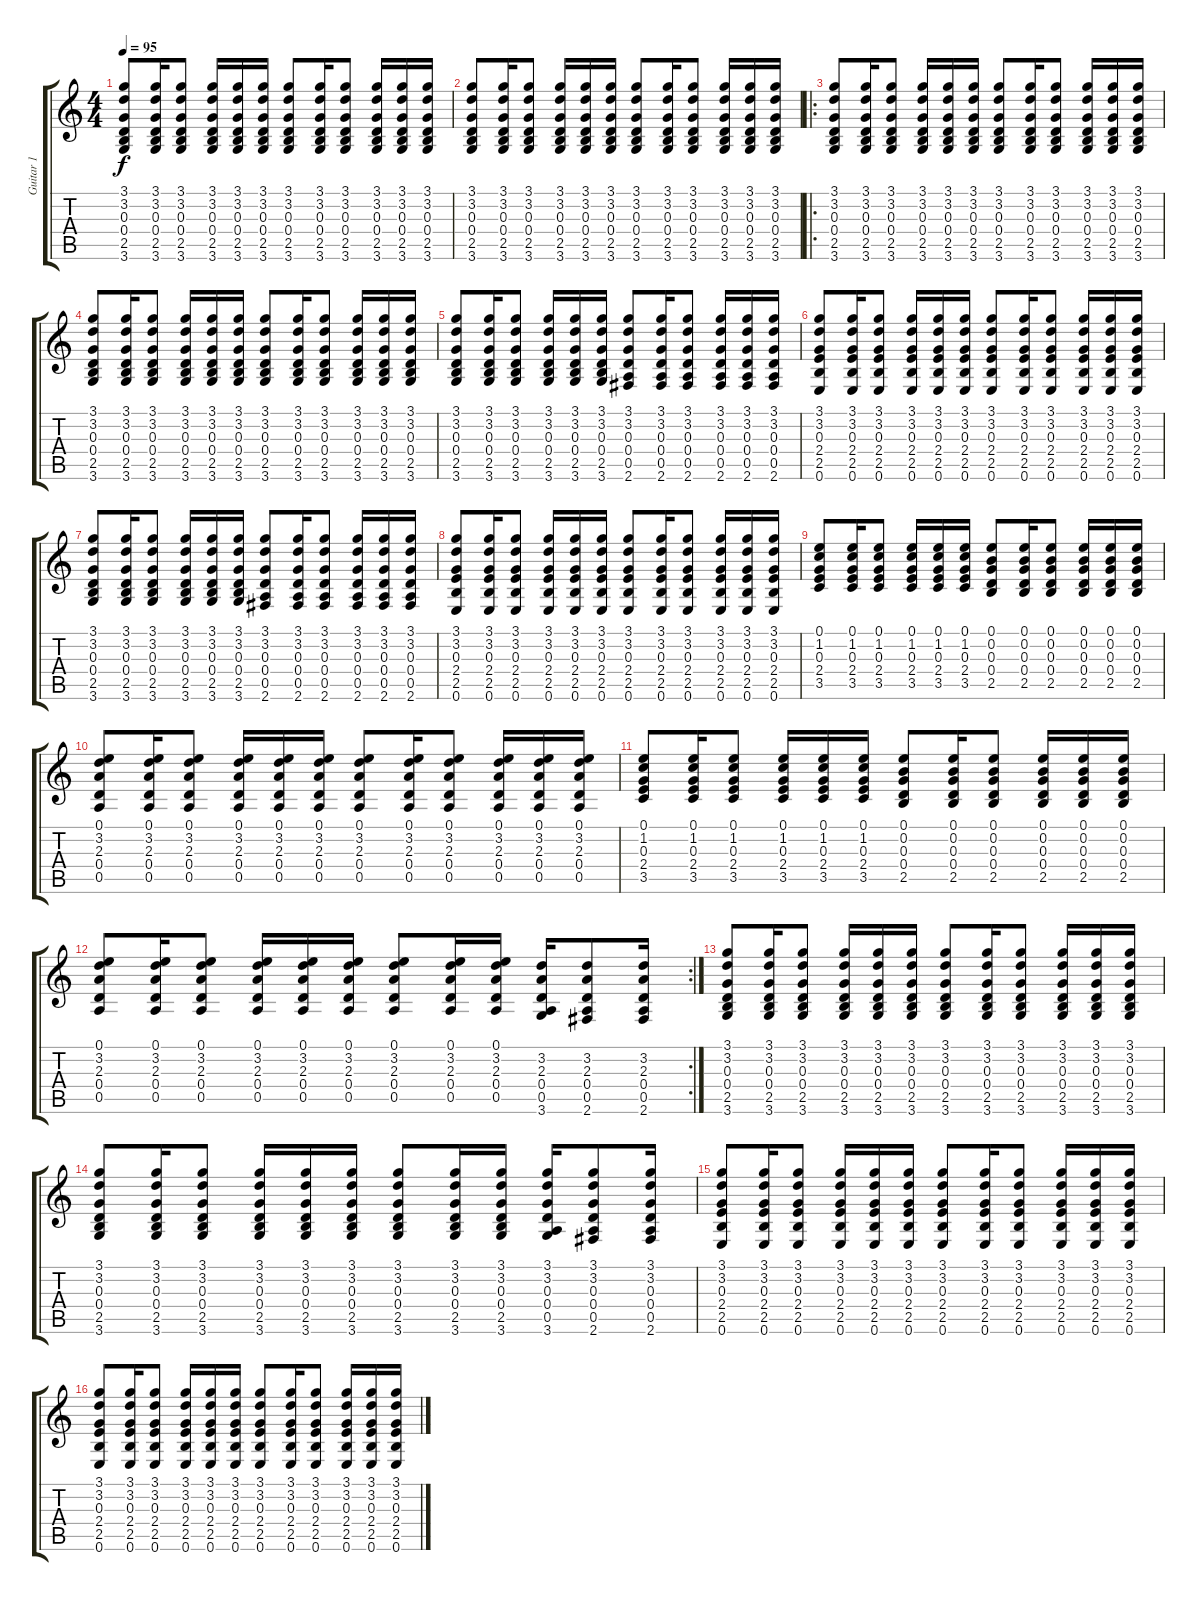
\track ("Guitar 1" "Guitar 1") {instrument acousticguitarsteel}
\staff {score tabs}
\tuning (E4 B3 G3 D3 A2 E2) {hide}
\ts (4 4)
\tempo 95
\clef g2
\ks c
(3.1 3.2 0.3 0.4 2.5 3.6).8{dy f instrument acousticguitarsteel} (3.1 3.2 0.3 0.4 2.5 3.6).16 (3.1 3.2 0.3 0.4 2.5 3.6).8 (3.1 3.2 0.3 0.4 2.5 3.6).16 (3.1 3.2 0.3 0.4 2.5 3.6).16 (3.1 3.2 0.3 0.4 2.5 3.6).16 (3.1 3.2 0.3 0.4 2.5 3.6).8 (3.1 3.2 0.3 0.4 2.5 3.6).16 (3.1 3.2 0.3 0.4 2.5 3.6).8 (3.1 3.2 0.3 0.4 2.5 3.6).16 (3.1 3.2 0.3 0.4 2.5 3.6).16 (3.1 3.2 0.3 0.4 2.5 3.6).16 |
(3.1 3.2 0.3 0.4 2.5 3.6).8 (3.1 3.2 0.3 0.4 2.5 3.6).16 (3.1 3.2 0.3 0.4 2.5 3.6).8 (3.1 3.2 0.3 0.4 2.5 3.6).16 (3.1 3.2 0.3 0.4 2.5 3.6).16 (3.1 3.2 0.3 0.4 2.5 3.6).16 (3.1 3.2 0.3 0.4 2.5 3.6).8 (3.1 3.2 0.3 0.4 2.5 3.6).16 (3.1 3.2 0.3 0.4 2.5 3.6).8 (3.1 3.2 0.3 0.4 2.5 3.6).16 (3.1 3.2 0.3 0.4 2.5 3.6).16 (3.1 3.2 0.3 0.4 2.5 3.6).16 |
\ro
(3.1 3.2 0.3 0.4 2.5 3.6).8 (3.1 3.2 0.3 0.4 2.5 3.6).16 (3.1 3.2 0.3 0.4 2.5 3.6).8 (3.1 3.2 0.3 0.4 2.5 3.6).16 (3.1 3.2 0.3 0.4 2.5 3.6).16 (3.1 3.2 0.3 0.4 2.5 3.6).16 (3.1 3.2 0.3 0.4 2.5 3.6).8 (3.1 3.2 0.3 0.4 2.5 3.6).16 (3.1 3.2 0.3 0.4 2.5 3.6).8 (3.1 3.2 0.3 0.4 2.5 3.6).16 (3.1 3.2 0.3 0.4 2.5 3.6).16 (3.1 3.2 0.3 0.4 2.5 3.6).16 |
(3.1 3.2 0.3 0.4 2.5 3.6).8 (3.1 3.2 0.3 0.4 2.5 3.6).16 (3.1 3.2 0.3 0.4 2.5 3.6).8 (3.1 3.2 0.3 0.4 2.5 3.6).16 (3.1 3.2 0.3 0.4 2.5 3.6).16 (3.1 3.2 0.3 0.4 2.5 3.6).16 (3.1 3.2 0.3 0.4 2.5 3.6).8 (3.1 3.2 0.3 0.4 2.5 3.6).16 (3.1 3.2 0.3 0.4 2.5 3.6).8 (3.1 3.2 0.3 0.4 2.5 3.6).16 (3.1 3.2 0.3 0.4 2.5 3.6).16 (3.1 3.2 0.3 0.4 2.5 3.6).16 |
(3.1 3.2 0.3 0.4 2.5 3.6).8 (3.1 3.2 0.3 0.4 2.5 3.6).16 (3.1 3.2 0.3 0.4 2.5 3.6).8 (3.1 3.2 0.3 0.4 2.5 3.6).16 (3.1 3.2 0.3 0.4 2.5 3.6).16 (3.1 3.2 0.3 0.4 2.5 3.6).16 (3.1 3.2 0.3 0.4 0.5 2.6).8 (3.1 3.2 0.3 0.4 0.5 2.6).16 (3.1 3.2 0.3 0.4 0.5 2.6).8 (3.1 3.2 0.3 0.4 0.5 2.6).16 (3.1 3.2 0.3 0.4 0.5 2.6).16 (3.1 3.2 0.3 0.4 0.5 2.6).16 |
(3.1 3.2 0.3 2.4 2.5 0.6).8 (3.1 3.2 0.3 2.4 2.5 0.6).16 (3.1 3.2 0.3 2.4 2.5 0.6).8 (3.1 3.2 0.3 2.4 2.5 0.6).16 (3.1 3.2 0.3 2.4 2.5 0.6).16 (3.1 3.2 0.3 2.4 2.5 0.6).16 (3.1 3.2 0.3 2.4 2.5 0.6).8 (3.1 3.2 0.3 2.4 2.5 0.6).16 (3.1 3.2 0.3 2.4 2.5 0.6).8 (3.1 3.2 0.3 2.4 2.5 0.6).16 (3.1 3.2 0.3 2.4 2.5 0.6).16 (3.1 3.2 0.3 2.4 2.5 0.6).16 |
(3.1 3.2 0.3 0.4 2.5 3.6).8 (3.1 3.2 0.3 0.4 2.5 3.6).16 (3.1 3.2 0.3 0.4 2.5 3.6).8 (3.1 3.2 0.3 0.4 2.5 3.6).16 (3.1 3.2 0.3 0.4 2.5 3.6).16 (3.1 3.2 0.3 0.4 2.5 3.6).16 (3.1 3.2 0.3 0.4 0.5 2.6).8 (3.1 3.2 0.3 0.4 0.5 2.6).16 (3.1 3.2 0.3 0.4 0.5 2.6).8 (3.1 3.2 0.3 0.4 0.5 2.6).16 (3.1 3.2 0.3 0.4 0.5 2.6).16 (3.1 3.2 0.3 0.4 0.5 2.6).16 |
(3.1 3.2 0.3 2.4 2.5 0.6).8 (3.1 3.2 0.3 2.4 2.5 0.6).16 (3.1 3.2 0.3 2.4 2.5 0.6).8 (3.1 3.2 0.3 2.4 2.5 0.6).16 (3.1 3.2 0.3 2.4 2.5 0.6).16 (3.1 3.2 0.3 2.4 2.5 0.6).16 (3.1 3.2 0.3 2.4 2.5 0.6).8 (3.1 3.2 0.3 2.4 2.5 0.6).16 (3.1 3.2 0.3 2.4 2.5 0.6).8 (3.1 3.2 0.3 2.4 2.5 0.6).16 (3.1 3.2 0.3 2.4 2.5 0.6).16 (3.1 3.2 0.3 2.4 2.5 0.6).16 |
(0.1 1.2 0.3 2.4 3.5).8 (0.1 1.2 0.3 2.4 3.5).16 (0.1 1.2 0.3 2.4 3.5).8 (0.1 1.2 0.3 2.4 3.5).16 (0.1 1.2 0.3 2.4 3.5).16 (0.1 1.2 0.3 2.4 3.5).16 (0.1 0.2 0.3 0.4 2.5).8 (0.1 0.2 0.3 0.4 2.5).16 (0.1 0.2 0.3 0.4 2.5).8 (0.1 0.2 0.3 0.4 2.5).16 (0.1 0.2 0.3 0.4 2.5).16 (0.1 0.2 0.3 0.4 2.5).16 |
(0.1 3.2 2.3 0.4 0.5).8 (0.1 3.2 2.3 0.4 0.5).16 (0.1 3.2 2.3 0.4 0.5).8 (0.1 3.2 2.3 0.4 0.5).16 (0.1 3.2 2.3 0.4 0.5).16 (0.1 3.2 2.3 0.4 0.5).16 (0.1 3.2 2.3 0.4 0.5).8 (0.1 3.2 2.3 0.4 0.5).16 (0.1 3.2 2.3 0.4 0.5).8 (0.1 3.2 2.3 0.4 0.5).16 (0.1 3.2 2.3 0.4 0.5).16 (0.1 3.2 2.3 0.4 0.5).16 |
(0.1 1.2 0.3 2.4 3.5).8 (0.1 1.2 0.3 2.4 3.5).16 (0.1 1.2 0.3 2.4 3.5).8 (0.1 1.2 0.3 2.4 3.5).16 (0.1 1.2 0.3 2.4 3.5).16 (0.1 1.2 0.3 2.4 3.5).16 (0.1 0.2 0.3 0.4 2.5).8 (0.1 0.2 0.3 0.4 2.5).16 (0.1 0.2 0.3 0.4 2.5).8 (0.1 0.2 0.3 0.4 2.5).16 (0.1 0.2 0.3 0.4 2.5).16 (0.1 0.2 0.3 0.4 2.5).16 |
\rc 2
(0.1 3.2 2.3 0.4 0.5).8 (0.1 3.2 2.3 0.4 0.5).16 (0.1 3.2 2.3 0.4 0.5).8 (0.1 3.2 2.3 0.4 0.5).16 (0.1 3.2 2.3 0.4 0.5).16 (0.1 3.2 2.3 0.4 0.5).16 (0.1 3.2 2.3 0.4 0.5).8 (0.1 3.2 2.3 0.4 0.5).16 (0.1 3.2 2.3 0.4 0.5).16 (3.2 2.3 0.4 0.5 3.6).16 (3.2 2.3 0.4 0.5 2.6).8 (3.2 2.3 0.4 0.5 2.6).16 |
(3.1 3.2 0.3 0.4 2.5 3.6).8 (3.1 3.2 0.3 0.4 2.5 3.6).16 (3.1 3.2 0.3 0.4 2.5 3.6).8 (3.1 3.2 0.3 0.4 2.5 3.6).16 (3.1 3.2 0.3 0.4 2.5 3.6).16 (3.1 3.2 0.3 0.4 2.5 3.6).16 (3.1 3.2 0.3 0.4 2.5 3.6).8 (3.1 3.2 0.3 0.4 2.5 3.6).16 (3.1 3.2 0.3 0.4 2.5 3.6).8 (3.1 3.2 0.3 0.4 2.5 3.6).16 (3.1 3.2 0.3 0.4 2.5 3.6).16 (3.1 3.2 0.3 0.4 2.5 3.6).16 |
(3.1 3.2 0.3 0.4 2.5 3.6).8 (3.1 3.2 0.3 0.4 2.5 3.6).16 (3.1 3.2 0.3 0.4 2.5 3.6).8 (3.1 3.2 0.3 0.4 2.5 3.6).16 (3.1 3.2 0.3 0.4 2.5 3.6).16 (3.1 3.2 0.3 0.4 2.5 3.6).16 (3.1 3.2 0.3 0.4 2.5 3.6).8 (3.1 3.2 0.3 0.4 2.5 3.6).16 (3.1 3.2 0.3 0.4 2.5 3.6).16 (3.1 3.2 0.3 0.4 0.5 3.6).16 (3.1 3.2 0.3 0.4 0.5 2.6).8 (3.1 3.2 0.3 0.4 0.5 2.6).16 |
(3.1 3.2 0.3 2.4 2.5 0.6).8 (3.1 3.2 0.3 2.4 2.5 0.6).16 (3.1 3.2 0.3 2.4 2.5 0.6).8 (3.1 3.2 0.3 2.4 2.5 0.6).16 (3.1 3.2 0.3 2.4 2.5 0.6).16 (3.1 3.2 0.3 2.4 2.5 0.6).16 (3.1 3.2 0.3 2.4 2.5 0.6).8 (3.1 3.2 0.3 2.4 2.5 0.6).16 (3.1 3.2 0.3 2.4 2.5 0.6).8 (3.1 3.2 0.3 2.4 2.5 0.6).16 (3.1 3.2 0.3 2.4 2.5 0.6).16 (3.1 3.2 0.3 2.4 2.5 0.6).16 |
(3.1 3.2 0.3 2.4 2.5 0.6).8 (3.1 3.2 0.3 2.4 2.5 0.6).16 (3.1 3.2 0.3 2.4 2.5 0.6).8 (3.1 3.2 0.3 2.4 2.5 0.6).16 (3.1 3.2 0.3 2.4 2.5 0.6).16 (3.1 3.2 0.3 2.4 2.5 0.6).16 (3.1 3.2 0.3 2.4 2.5 0.6).8 (3.1 3.2 0.3 2.4 2.5 0.6).16 (3.1 3.2 0.3 2.4 2.5 0.6).8 (3.1 3.2 0.3 2.4 2.5 0.6).16 (3.1 3.2 0.3 2.4 2.5 0.6).16 (3.1 3.2 0.3 2.4 2.5 0.6).16
